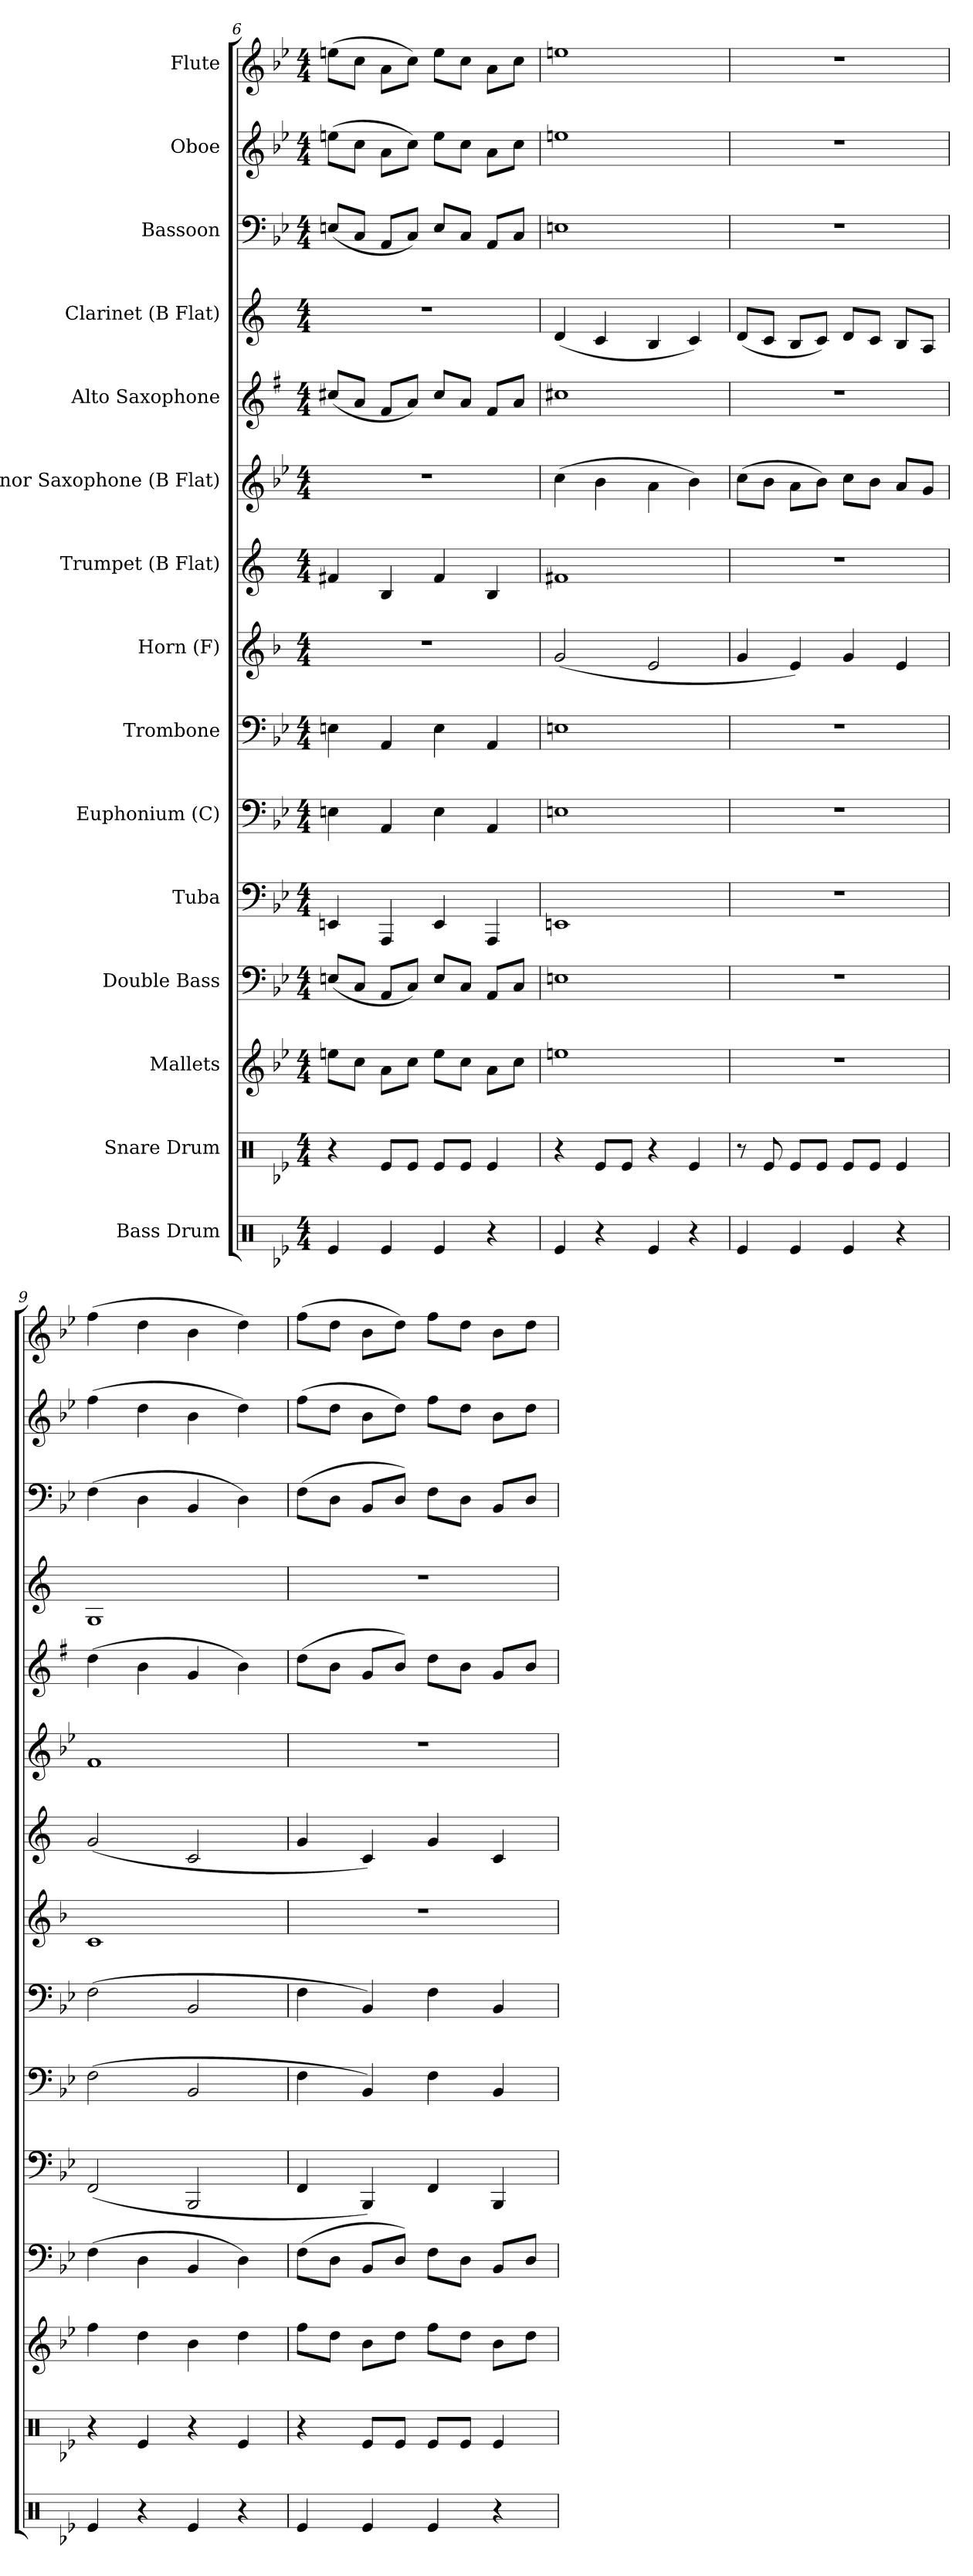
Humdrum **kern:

**kern	**kern	**kern	**kern	**kern	**kern	**kern	**kern	**kern	**kern	**kern	**kern	**kern	**kern	**kern
*part15	*part14	*part13	*part12	*part11	*part10	*part9	*part8	*part7	*part6	*part5	*part4	*part3	*part2	*part1
*staff15	*staff14	*staff13	*staff12	*staff11	*staff10	*staff9	*staff8	*staff7	*staff6	*staff5	*staff4	*staff3	*staff2	*staff1
*I"Bass Drum	*I"Snare Drum	*I"Mallets	*I"Double Bass	*I"Tuba	*I"Euphonium (C)	*I"Trombone	*I"Horn (F)	*I"Trumpet (B Flat)	*I"Tenor Saxophone (B Flat)	*I"Alto Saxophone	*I"Clarinet (B Flat)	*I"Bassoon	*I"Oboe	*I"Flute
*clefX	*clefX	*clefG2	*clefF4	*clefF4	*clefF4	*clefF4	*clefG2	*clefG2	*clefG2	*clefG2	*clefG2	*clefF4	*clefG2	*clefG2
*	*	*ITrd-14c-24	*ITrd7c12	*	*	*	*ITrd4c7	*ITrd1c2	*ITrd8c14	*ITrd5c9	*ITrd1c2	*	*	*
*k[b-e-]	*k[b-e-]	*k[b-e-]	*k[b-e-]	*k[b-e-]	*k[b-e-]	*k[b-e-]	*k[b-e-]	*k[b-e-]	*k[b-e-]	*k[b-e-]	*k[b-e-]	*k[b-e-]	*k[b-e-]	*k[b-e-]
*B-:	*B-:	*B-:	*B-:	*B-:	*B-:	*B-:	*B-:	*B-:	*B-:	*B-:	*B-:	*B-:	*B-:	*B-:
*M4/4	*M4/4	*M4/4	*M4/4	*M4/4	*M4/4	*M4/4	*M4/4	*M4/4	*M4/4	*M4/4	*M4/4	*M4/4	*M4/4	*M4/4
=6	=6	=6	=6	=6	=6	=6	=6	=6	=6	=6	=6	=6	=6	=6
4Re/	4r	8eeeen\L	(8EEn/L	4EEn/	4En\	4En\	1r	4en/	1r	(8en/L	1r	(8En/L	(8een\L	(8een\L
.	.	8cccc\J	8CC/J	.	.	.	.	.	.	8c/J	.	8C/J	8cc\J	8cc\J
4Re/	8Re/L	8aaa\L	8AAA/L	4AAA/	4AA/	4AA/	.	4A/	.	8A/L	.	8AA/L	8a\L	8a\L
.	8Re/J	8cccc\J	8CC/J)	.	.	.	.	.	.	8c/J)	.	8C/J)	8cc\J)	8cc\J)
4Re/	8Re/L	8eeee\L	8EE/L	4EE/	4E\	4E\	.	4e/	.	8e/L	.	8E/L	8ee\L	8ee\L
.	8Re/J	8cccc\J	8CC/J	.	.	.	.	.	.	8c/J	.	8C/J	8cc\J	8cc\J
4r	4Re/	8aaa\L	8AAA/L	4AAA/	4AA/	4AA/	.	4A/	.	8A/L	.	8AA/L	8a\L	8a\L
.	.	8cccc\J	8CC/J	.	.	.	.	.	.	8c/J	.	8C/J	8cc\J	8cc\J
=7	=7	=7	=7	=7	=7	=7	=7	=7	=7	=7	=7	=7	=7	=7
4Re/	4r	1eeeen\	1EEn\	1EEn/	1En\	1En\	(2c/	1en/	(4c\	1en\	(4c/	1En\	1een\	1een\
4r	8Re/L	.	.	.	.	.	.	.	4B-\	.	4B-/	.	.	.
.	8Re/J	.	.	.	.	.	.	.	.	.	.	.	.	.
4Re/	4r	.	.	.	.	.	2A/	.	4A\	.	4A/	.	.	.
4r	4Re/	.	.	.	.	.	.	.	4B-\)	.	4B-/)	.	.	.
=8	=8	=8	=8	=8	=8	=8	=8	=8	=8	=8	=8	=8	=8	=8
4Re/	8r	1r	1r	1r	1r	1r	4c/	1r	(8c\L	1r	(8c/L	1r	1r	1r
.	8Re/	.	.	.	.	.	.	.	8B-\J	.	8B-/J	.	.	.
4Re/	8Re/L	.	.	.	.	.	4A/)	.	8A\L	.	8A/L	.	.	.
.	8Re/J	.	.	.	.	.	.	.	8B-\J)	.	8B-/J)	.	.	.
4Re/	8Re/L	.	.	.	.	.	4c/	.	8c\L	.	8c/L	.	.	.
.	8Re/J	.	.	.	.	.	.	.	8B-\J	.	8B-/J	.	.	.
4r	4Re/	.	.	.	.	.	4A/	.	8A/L	.	8A/L	.	.	.
.	.	.	.	.	.	.	.	.	8G/J	.	8G/J	.	.	.
=9	=9	=9	=9	=9	=9	=9	=9	=9	=9	=9	=9	=9	=9	=9
4Re/	4r	4ffff\	(4FF\	(2FF/	(2F\	(2F\	1F/	(2f/	1F/	(4f\	1F/	(4F\	(4ff\	(4ff\
4r	4Re/	4dddd\	4DD\	.	.	.	.	.	.	4d\	.	4D\	4dd\	4dd\
4Re/	4r	4bbb-\	4BBB-/	2BBB-/	2BB-/	2BB-/	.	2B-/	.	4B-/	.	4BB-/	4b-\	4b-\
4r	4Re/	4dddd\	4DD\)	.	.	.	.	.	.	4d\)	.	4D\)	4dd\)	4dd\)
=10	=10	=10	=10	=10	=10	=10	=10	=10	=10	=10	=10	=10	=10	=10
4Re/	4r	8ffff\L	(8FF\L	4FF/	4F\	4F\	1r	4f/	1r	(8f\L	1r	(8F\L	(8ff\L	(8ff\L
.	.	8dddd\J	8DD\J	.	.	.	.	.	.	8d\J	.	8D\J	8dd\J	8dd\J
4Re/	8Re/L	8bbb-\L	8BBB-/L	4BBB-/)	4BB-/)	4BB-/)	.	4B-/)	.	8B-/L	.	8BB-/L	8b-\L	8b-\L
.	8Re/J	8dddd\J	8DD/J)	.	.	.	.	.	.	8d/J)	.	8D/J)	8dd\J)	8dd\J)
4Re/	8Re/L	8ffff\L	8FF\L	4FF/	4F\	4F\	.	4f/	.	8f\L	.	8F\L	8ff\L	8ff\L
.	8Re/J	8dddd\J	8DD\J	.	.	.	.	.	.	8d\J	.	8D\J	8dd\J	8dd\J
4r	4Re/	8bbb-\L	8BBB-/L	4BBB-/	4BB-/	4BB-/	.	4B-/	.	8B-/L	.	8BB-/L	8b-\L	8b-\L
.	.	8dddd\J	8DD/J	.	.	.	.	.	.	8d/J	.	8D/J	8dd\J	8dd\J
=	=	=	=	=	=	=	=	=	=	=	=	=	=	=
*-	*-	*-	*-	*-	*-	*-	*-	*-	*-	*-	*-	*-	*-	*-
